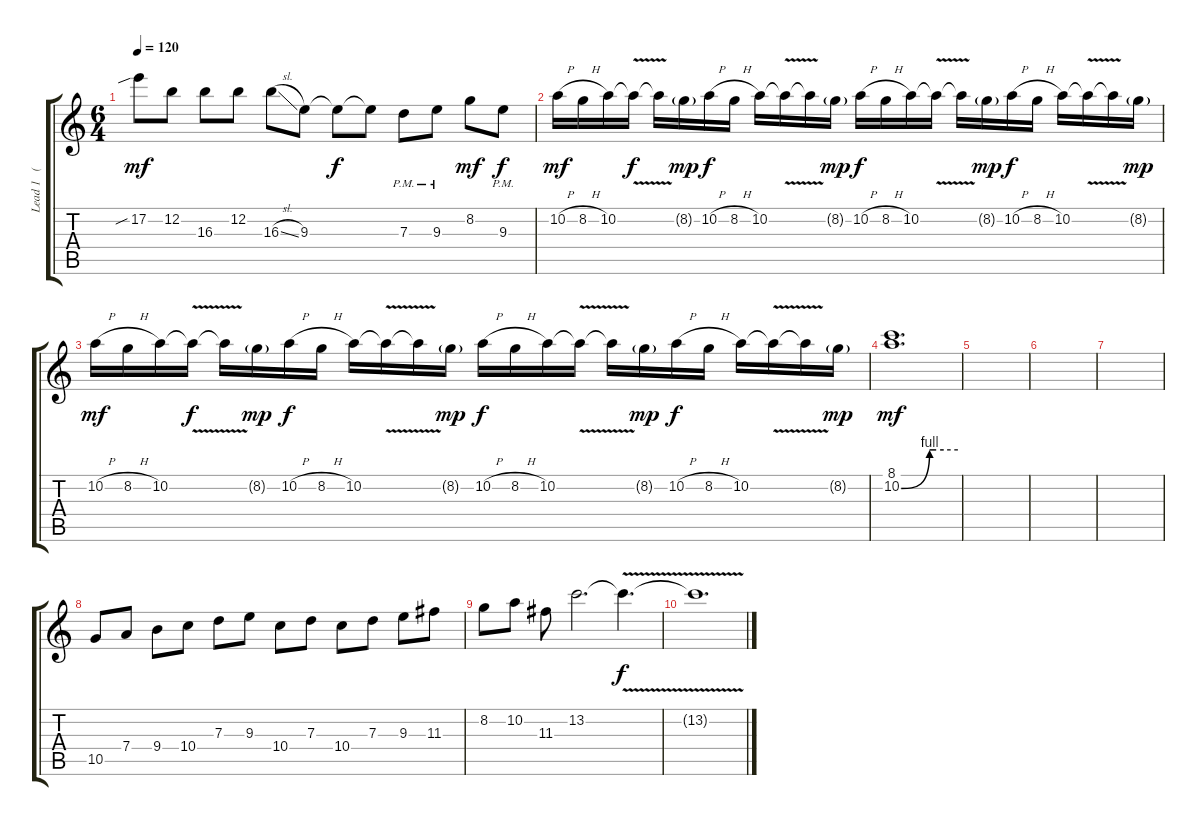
\track ("Lead 1   (Dark)" "Lead 1   (") {instrument distortionguitar}
\staff {score tabs}
\tuning (E4 B3 G3 D3 A2 E2) {hide}
\ts (6 4)
\tempo 120
\clef g2
\ks c
17.2{sib}.8{dy mf} 12.2.8 16.3.8 12.2.8 16.3{sl}.8 9.3.8 9.3{t}.8{dy f} 9.3{t}.8 7.3{pm}.8 9.3{pm}.8 8.2.8{dy mf} 9.3{pm}.8{dy f} |
10.2{h}.16{dy mf} 8.2{h}.16 10.2.16 10.2{v t}.16{dy f} 10.2{t}.16 8.2{g}.16{dy mp} 10.2{h}.16{dy f} 8.2{h}.16 10.2.16 10.2{v t}.16 10.2{t}.16 8.2{g}.16{dy mp} 10.2{h}.16{dy f} 8.2{h}.16 10.2.16 10.2{v t}.16 10.2{t}.16 8.2{g}.16{dy mp} 10.2{h}.16{dy f} 8.2{h}.16 10.2.16 10.2{v t}.16 10.2{t}.16 8.2{g}.16{dy mp} |
10.2{h}.16{dy mf} 8.2{h}.16 10.2.16 10.2{v t}.16{dy f} 10.2{t}.16 8.2{g}.16{dy mp} 10.2{h}.16{dy f} 8.2{h}.16 10.2.16 10.2{v t}.16 10.2{t}.16 8.2{g}.16{dy mp} 10.2{h}.16{dy f} 8.2{h}.16 10.2.16 10.2{v t}.16 10.2{t}.16 8.2{g}.16{dy mp} 10.2{h}.16{dy f} 8.2{h}.16 10.2.16 10.2{v t}.16 10.2{t}.16 8.2{g}.16{dy mp} |
(8.1 10.2{be (custom 0 0 30 4 37 4 45 4 60 4)}).1{d dy mf} |
|
|
|
10.5.8 7.4.8 9.4.8 10.4.8 7.3.8 9.3.8 10.4.8 7.3.8 10.4.8 7.3.8 9.3.8 11.3.8 |
8.2.8 10.2.8 11.3.8 13.2.2{d} 13.2{v t}.4{d dy f} |
13.2{t}.1{d}
